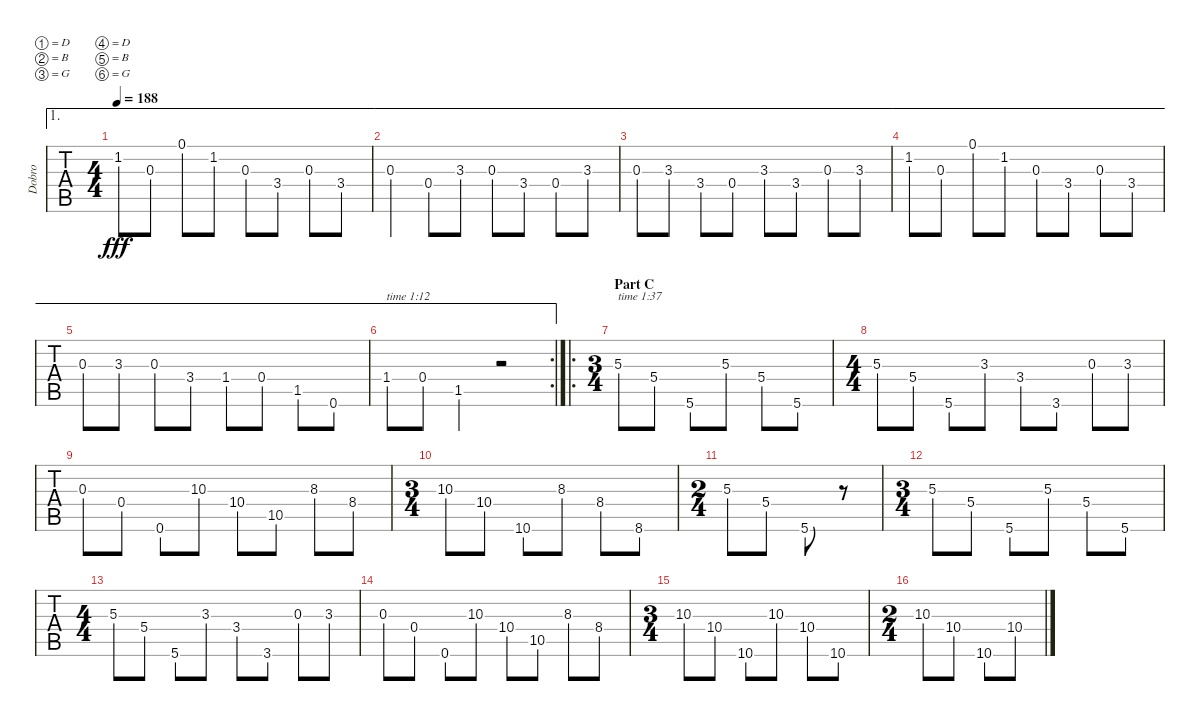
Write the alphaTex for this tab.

\bracketExtendMode groupsimilarinstruments
\multiBarRest
\track ("Dobro" "Dobro") {instrument acousticguitarsteel}
\staff {tabs}
\tuning (D4 B3 G3 D3 B2 G2)
\displaytranspose 0
\ae 1
\ts (4 4)
\beaming (8 2 2 2 2)
\tempo 188
\clef g2
\ks cminor
1.2{acc forcenatural}.8{dy fff} 0.3{acc forcenatural}.8 0.1{acc forcenatural}.8 1.2{acc forcenatural}.8 0.3{acc forcenatural}.8 3.4{acc forcenatural}.8 0.3{acc forcenatural}.8 3.4{acc forcenatural}.8 |
\ae 1
0.3{acc forcenatural}.4 0.4{acc forcenatural}.8 3.3{acc b}.8 0.3{acc forcenatural}.8 3.4{acc forcenatural}.8 0.4{acc forcenatural}.8 3.3{acc b}.8 |
\ae 1
0.3{acc forcenatural}.8 3.3{acc b}.8 3.4{acc forcenatural}.8 0.4{acc forcenatural}.8 3.3{acc b}.8 3.4{acc forcenatural}.8 0.3{acc forcenatural}.8 3.3{acc b}.8 |
\ae 1
1.2{acc forcenatural}.8 0.3{acc forcenatural}.8 0.1{acc forcenatural}.8 1.2{acc forcenatural}.8 0.3{acc forcenatural}.8 3.4{acc forcenatural}.8 0.3{acc forcenatural}.8 3.4{acc forcenatural}.8 |
\ae 1
0.3{acc forcenatural}.8 3.3{acc b}.8 0.3{acc forcenatural}.8 3.4{acc forcenatural}.8 1.4{acc b}.8 0.4{acc forcenatural}.8 1.5{acc forcenatural}.8 0.6{acc forcenatural}.8 |
\ae 1
\rc 2
1.4{acc b}.8{txt "time 1:12"} 0.4{acc forcenatural}.8 1.5{acc forcenatural}.4 r.2 |
\ro
\ts (3 4)
\beaming (8 2 2 2)
\section ("" "Part C")
5.3{acc forcenatural}.8{txt "time 1:37"} 5.4{acc forcenatural}.8 5.6{acc forcenatural}.8 5.3{acc forcenatural}.8 5.4{acc forcenatural}.8 5.6{acc forcenatural}.8 |
\ts (4 4)
\beaming (8 2 2 2 2)
5.3{acc forcenatural}.8 5.4{acc forcenatural}.8 5.6{acc forcenatural}.8 3.3{acc b}.8 3.4{acc forcenatural}.8 3.6{acc b}.8 0.3{acc forcenatural}.8 3.3{acc b}.8 |
0.3{acc forcenatural}.8 0.4{acc forcenatural}.8 0.6{acc forcenatural}.8 10.3{acc forcenatural}.8 10.4{acc forcenatural}.8 10.5{acc forcenatural}.8 8.3{acc b}.8 8.4{acc b}.8 |
\ts (3 4)
\beaming (8 2 2 2)
10.3{acc forcenatural}.8 10.4{acc forcenatural}.8 10.6{acc forcenatural}.8 8.3{acc b}.8 8.4{acc b}.8 8.6{acc b}.8 |
\ts (2 4)
\beaming (8 2 2)
5.3{acc forcenatural}.8 5.4{acc forcenatural}.8 5.6{acc forcenatural}.8 r.8 |
\ts (3 4)
\beaming (8 2 2 2)
5.3{acc forcenatural}.8 5.4{acc forcenatural}.8 5.6{acc forcenatural}.8 5.3{acc forcenatural}.8 5.4{acc forcenatural}.8 5.6{acc forcenatural}.8 |
\ts (4 4)
\beaming (8 2 2 2 2)
5.3{acc forcenatural}.8 5.4{acc forcenatural}.8 5.6{acc forcenatural}.8 3.3{acc b}.8 3.4{acc forcenatural}.8 3.6{acc b}.8 0.3{acc forcenatural}.8 3.3{acc b}.8 |
0.3{acc forcenatural}.8 0.4{acc forcenatural}.8 0.6{acc forcenatural}.8 10.3{acc forcenatural}.8 10.4{acc forcenatural}.8 10.5{acc forcenatural}.8 8.3{acc b}.8 8.4{acc b}.8 |
\ts (3 4)
\beaming (8 2 2 2)
10.3{acc forcenatural}.8 10.4{acc forcenatural}.8 10.6{acc forcenatural}.8 10.3{acc forcenatural}.8 10.4{acc forcenatural}.8 10.6{acc forcenatural}.8 |
\ts (2 4)
\beaming (8 2 2)
10.3{acc forcenatural}.8 10.4{acc forcenatural}.8 10.6{acc forcenatural}.8 10.4{acc forcenatural}.8
